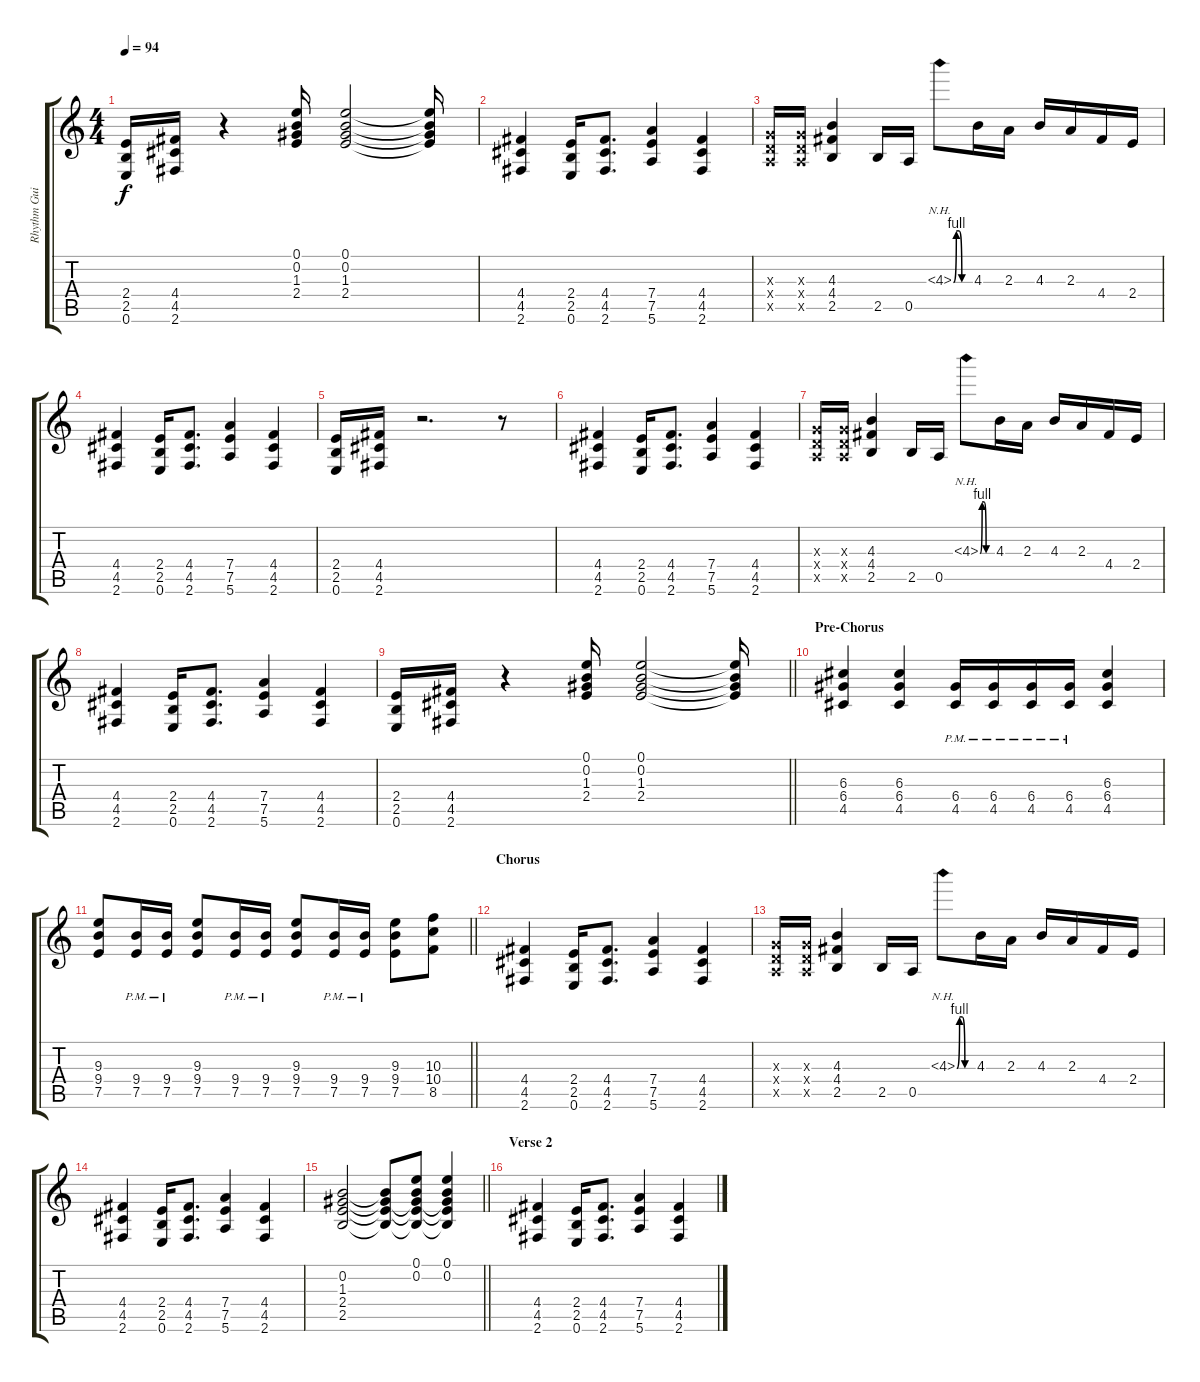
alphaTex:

\track ("Rhythm Guitar" "Rhythm Gui") {instrument distortionguitar}
\staff {score tabs}
\tuning (E4 B3 G3 D3 A2 E2) {hide}
\ts (4 4)
\tempo 94
\clef g2
\ks c
(2.4 2.5 0.6).16{dy f} (4.4 4.5 2.6).16 r.4 (0.1 0.2 1.3 2.4).16 (0.1 0.2 1.3 2.4).2 (0.1{t} 0.2{t} 1.3{t} 2.4{t}).16 |
(4.4 4.5 2.6).4 (2.4 2.5 0.6).16 (4.4 4.5 2.6).8{d} (7.4 7.5 5.6).4 (4.4 4.5 2.6).4 |
(0.3{x} 0.4{x} 0.5{x}).16 (0.3{x} 0.4{x} 0.5{x}).16 (4.3 4.4 2.5).4 2.5.16 0.5.16 4.3{be (custom 0 0 10 4 20 4 30 0 60 0) nh}.8 4.3.16 2.3.16 4.3.16 2.3.16 4.4.16 2.4.16 |
(4.4 4.5 2.6).4 (2.4 2.5 0.6).16 (4.4 4.5 2.6).8{d} (7.4 7.5 5.6).4 (4.4 4.5 2.6).4 |
(2.4 2.5 0.6).16 (4.4 4.5 2.6).16 r.2{d} r.8 |
(4.4 4.5 2.6).4 (2.4 2.5 0.6).16 (4.4 4.5 2.6).8{d} (7.4 7.5 5.6).4 (4.4 4.5 2.6).4 |
(0.3{x} 0.4{x} 0.5{x}).16 (0.3{x} 0.4{x} 0.5{x}).16 (4.3 4.4 2.5).4 2.5.16 0.5.16 4.3{be (custom 0 0 10 4 20 4 30 0 60 0) nh}.8 4.3.16 2.3.16 4.3.16 2.3.16 4.4.16 2.4.16 |
(4.4 4.5 2.6).4 (2.4 2.5 0.6).16 (4.4 4.5 2.6).8{d} (7.4 7.5 5.6).4 (4.4 4.5 2.6).4 |
\barLineRight lightlight
(2.4 2.5 0.6).16 (4.4 4.5 2.6).16 r.4 (0.1 0.2 1.3 2.4).16 (0.1 0.2 1.3 2.4).2 (0.1{t} 0.2{t} 1.3{t} 2.4{t}).16 |
\section ("" "Pre-Chorus")
(6.3 6.4 4.5).4 (6.3 6.4 4.5).4 (6.4{pm} 4.5{pm}).16 (6.4{pm} 4.5{pm}).16 (6.4{pm} 4.5{pm}).16 (6.4{pm} 4.5{pm}).16 (6.3 6.4 4.5).4 |
\barLineRight lightlight
(9.3 9.4 7.5).8 (9.4{pm} 7.5{pm}).16 (9.4{pm} 7.5{pm}).16 (9.3 9.4 7.5).8 (9.4{pm} 7.5{pm}).16 (9.4{pm} 7.5{pm}).16 (9.3 9.4 7.5).8 (9.4{pm} 7.5{pm}).16 (9.4{pm} 7.5{pm}).16 (9.3 9.4 7.5).8 (10.3 10.4 8.5).8 |
\section ("" "Chorus")
(4.4 4.5 2.6).4 (2.4 2.5 0.6).16 (4.4 4.5 2.6).8{d} (7.4 7.5 5.6).4 (4.4 4.5 2.6).4 |
(0.3{x} 0.4{x} 0.5{x}).16 (0.3{x} 0.4{x} 0.5{x}).16 (4.3 4.4 2.5).4 2.5.16 0.5.16 4.3{be (custom 0 0 10 4 20 4 30 0 60 0) nh}.8 4.3.16 2.3.16 4.3.16 2.3.16 4.4.16 2.4.16 |
(4.4 4.5 2.6).4 (2.4 2.5 0.6).16 (4.4 4.5 2.6).8{d} (7.4 7.5 5.6).4 (4.4 4.5 2.6).4 |
\barLineRight lightlight
(0.2 1.3 2.4 2.5).2 (0.2{t} 1.3{t} 2.4{t} 2.5{t}).8 (0.1 0.2 1.3{t} 2.4{t} 2.5{t}).8 (0.1 0.2 1.3{t} 2.4{t} 2.5{t}).4 |
\section ("" "Verse 2")
(4.4 4.5 2.6).4 (2.4 2.5 0.6).16 (4.4 4.5 2.6).8{d} (7.4 7.5 5.6).4 (4.4 4.5 2.6).4
